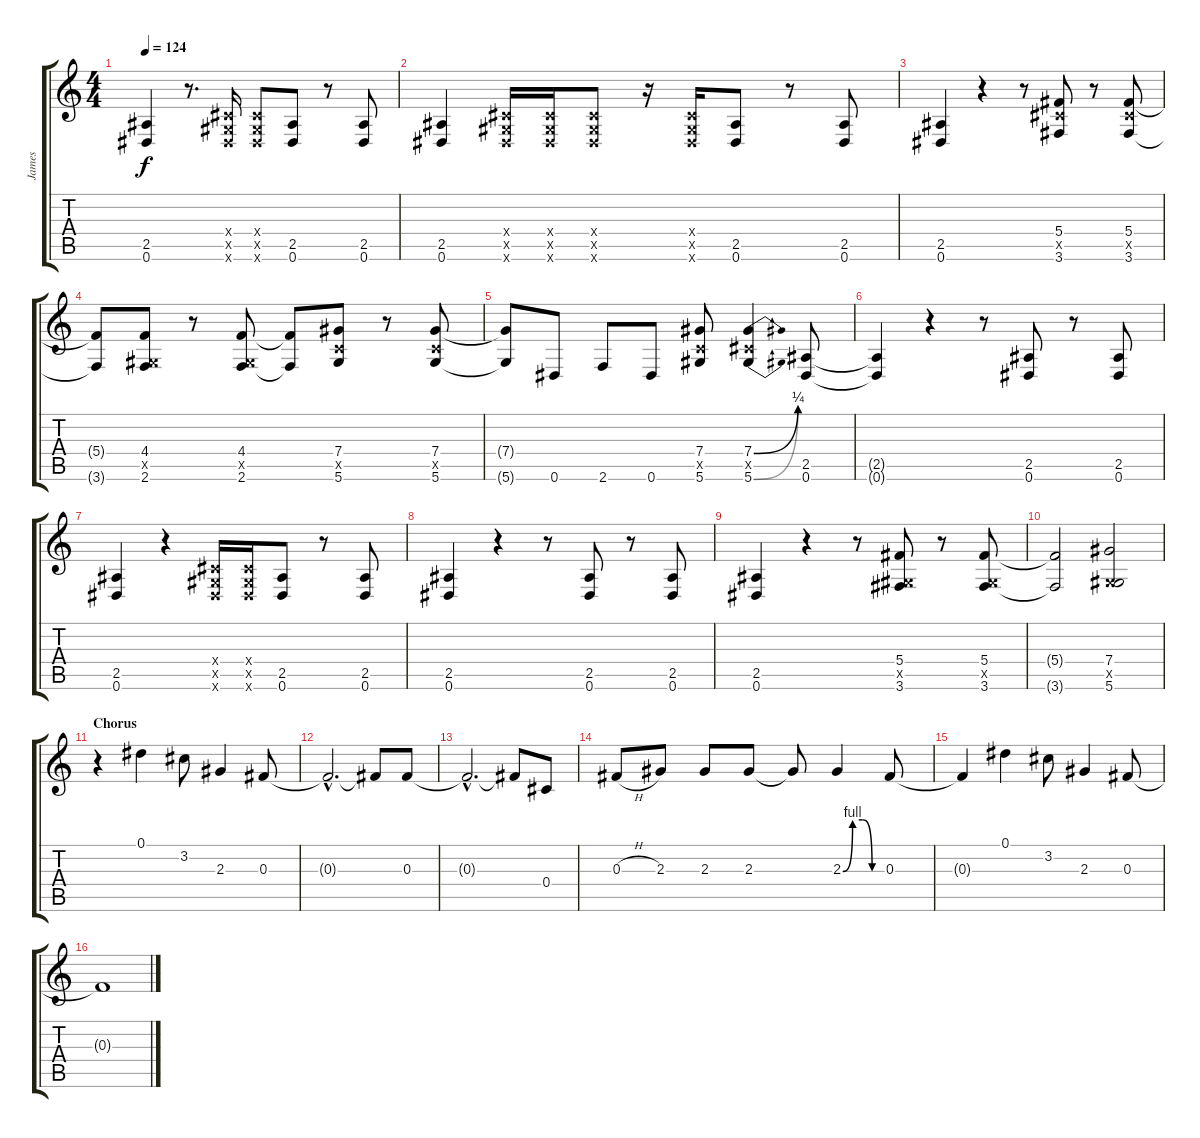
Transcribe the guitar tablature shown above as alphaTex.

\track ("James" "James") {instrument distortionguitar}
\staff {score tabs}
\tuning (Eb4 Bb3 Gb3 Db3 Ab2 Eb2) {hide}
\ts (4 4)
\tempo 124
\clef g2
\ks c
(2.5 0.6).4{dy f} r.8{d} (0.4{x} 0.5{x} 0.6{x}).16 (0.4{x} 0.5{x} 0.6{x}).8 (2.5 0.6).8 r.8 (2.5 0.6).8 |
(2.5 0.6).4 (0.4{x} 0.5{x} 0.6{x}).16 (0.4{x} 0.5{x} 0.6{x}).16 (0.4{x} 0.5{x} 0.6{x}).8 r.16 (0.4{x} 0.5{x} 0.6{x}).16 (2.5 0.6).8 r.8 (2.5 0.6).8 |
(2.5 0.6).4 r.4 r.8 (5.4 5.5{x} 3.6).8 r.8 (5.4 5.5{x} 3.6).8 |
(5.4{t} 3.6{t}).8 (4.4 0.5{x} 2.6).8 r.8 (4.4 0.5{x} 2.6).8 (4.4{t} 2.6{t}).8 (7.4 4.5{x} 5.6).8 r.8 (7.4 4.5{x} 5.6).8 |
(7.4{t} 5.6{t}).8 0.6.8 2.6.8 0.6.8 (7.4 4.5{x} 5.6).8 (7.4{be (bend 0 0 60 1)} 5.5{x} 5.6{be (bend 0 0 60 1)}).4 (2.5 0.6).8 |
(2.5{t} 0.6{t}).4 r.4 r.8 (2.5 0.6).8 r.8 (2.5 0.6).8 |
(2.5 0.6).4 r.4 (0.4{x} 0.5{x} 0.6{x}).16 (0.4{x} 0.5{x} 0.6{x}).16 (2.5 0.6).8 r.8 (2.5 0.6).8 |
(2.5 0.6).4 r.4 r.8 (2.5 0.6).8 r.8 (2.5 0.6).8 |
(2.5 0.6).4 r.4 r.8 (5.4 0.5{x} 3.6).8 r.8 (5.4 0.5{x} 3.6).8 |
(5.4{t} 3.6{t}).2 (7.4 0.5{x} 5.6).2 |
\section ("" "Chorus")
r.4 0.1.4{instrument electricguitarclean} 3.2.8 2.3.4 0.3.8 |
0.3{hac t}.2{d} 0.3{t}.8 0.3.8 |
0.3{hac t}.2{d} 0.3{t}.8 0.4.8 |
0.3{h}.8 2.3.8 2.3.8 2.3.8 2.3{t}.8 2.3{be (custom 0 0 15 4 30 4 45 0 60 0)}.4 0.3.8 |
0.3{t}.4 0.1.4 3.2.8 2.3.4 0.3.8 |
0.3{t}.1
